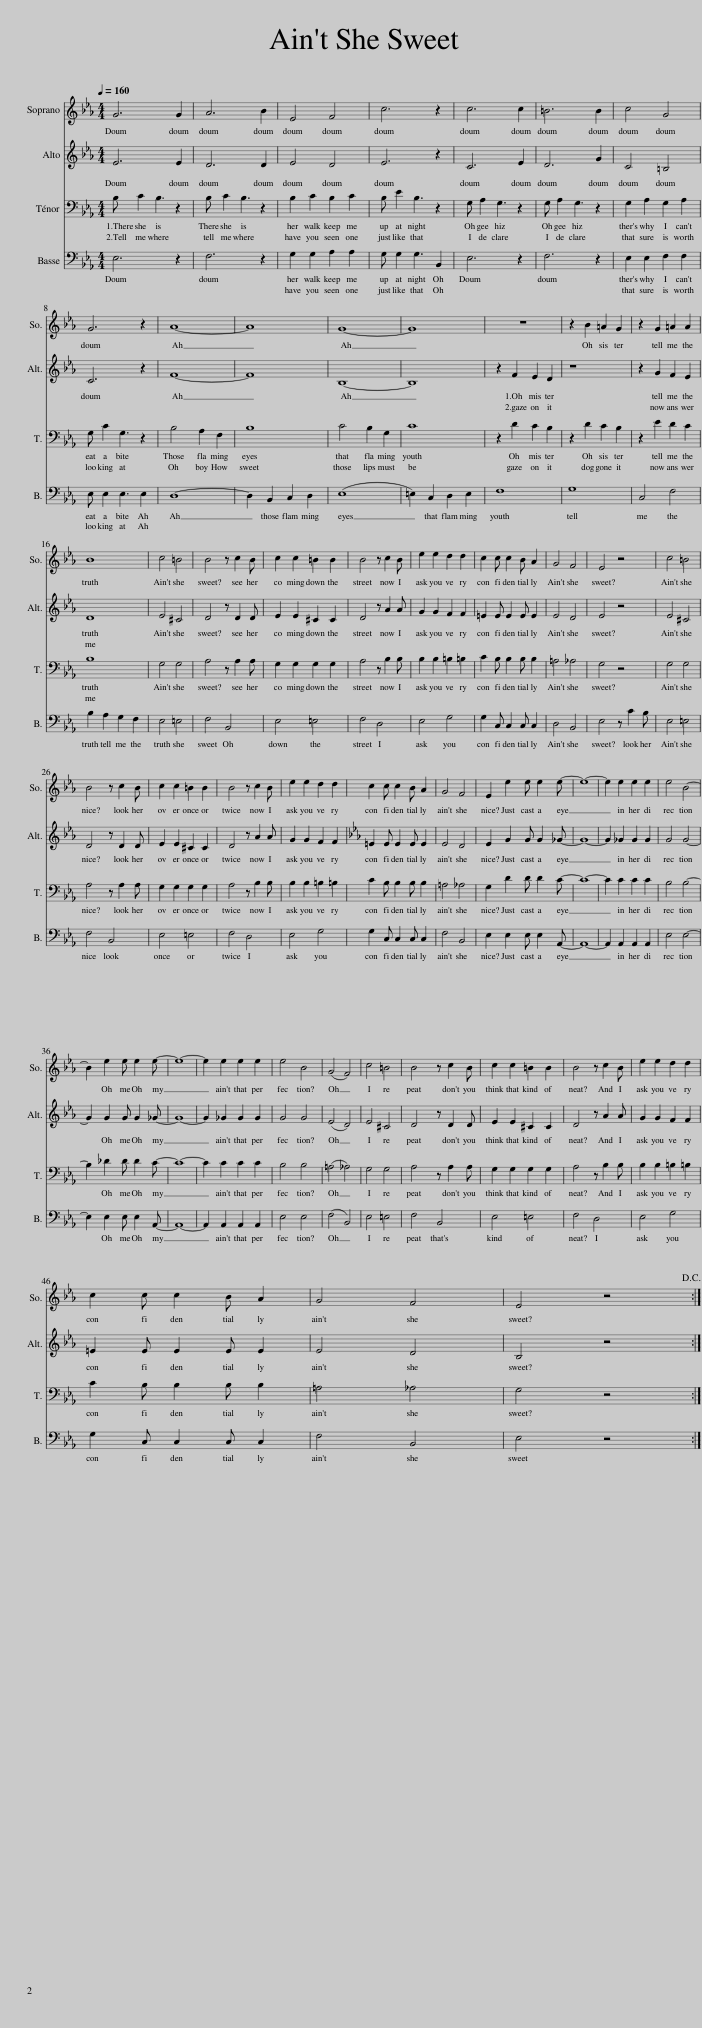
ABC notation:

X:1
%%score 1 2 3 4
L:1/8
Q:1/4=160
M:4/4
I:linebreak $
K:Eb
V:1 treble
V:2 treble
V:3 bass
V:4 bass
V:1
 G6 G2 | A6 B2 | E4 F4 | c6 z2 | c6 c2 | %5
 =B6 B2 | c4 G4 |$ G6 z2 | A8- | A8 | %10
 G8- | G8 | z8 | z2 B2 =A2 G2 | z2 G2 =A2 A2 |$ %15
 B8 | c4 =B4 | B4 z c2 B | c2 c2 =B2 B2 | B4 z c2 B | %20
 e2 e2 d2 d2 | c2 c c2 B A2 | G4 F4 | E4 z4 | c4 =B4 |$ %25
 B4 z c2 B | c2 c2 =B2 B2 | B4 z c2 B | e2 e2 d2 d2 | c2 c c2 B A2 | %30
 G4 F4 | E2 e2 e e2 e- | e8- | e2 e2 e2 e2 | e4 B4- |$ %35
 B2 e2 e e2 e- | e8- | e2 e2 e2 e2 | e4 B4 | (G4 F4) | %40
 c4 =B4 | B4 z c2 B | c2 c2 =B2 B2 | B4 z c2 B | e2 e2 d2 d2 |$ %45
 c2 c c2 B A2 | G4 F4 | E4 z4!D.C.! :| %48
V:2
 E6 E2 | D6 D2 | E4 D4 | E6 z2 | C6 E2 | %5
 D6 G2 | C4 =B,4 |$ C6 z2 | F8- | F8 | %10
 B,8- | B,8 | z2 F2 E2 D2 | z8 | z2 G2 F2 E2 |$ %15
 D8 | E4 ^C4 | D4 z D2 D | E2 E2 ^C2 C2 | D4 z A2 A | %20
 G2 G2 F2 F2 | =E2 E E2 E E2 | E4 D4 | E4 z4 | E4 ^C4 |$ %25
 D4 z D2 D | E2 E2 ^C2 C2 | D4 z A2 A | G2 G2 F2 F2 |[K:Eb] =E2 E E2 E E2 | %30
 E4 D4 | E2 G2 G G2 _G- | G8- | G2 _G2 G2 G2 | G4 G4- |$ %35
 G2 G2 G G2 _G- | G8- | G2 _G2 G2 G2 | G4 G4 | (E4 D4) | %40
 E4 ^C4 | D4 z D2 D | E2 E2 ^C2 C2 | D4 z A2 A | G2 G2 F2 F2 |$ %45
 =E2 E E2 E E2 | E4 D4 | B,4 z4 :| %48
V:3
 B, C2 B,3 z2 | B, C2 B,3 z2 | B,2 C2 B,2 C2 | B, E2 B,3 z2 | G, A,2 G,3 z2 | %5
 G, A,2 G,3 z2 | G,2 A,2 G,2 A,2 |$ G, C2 G,3 z2 | B,4 A,2 F,2 | B,8 | %10
 C4 B,2 G,2 | C8 | z2 D2 C2 B,2 | z2 D2 C2 B,2 | z2 E2 D2 C2 |$ %15
 B,8 | G,4 G,4 | A,4 z A,2 A, | G,2 G,2 G,2 G,2 | A,4 z B,2 B, | %20
 B,2 B,2 =B,2 =B,2 | C2 B, B,2 B, B,2 | =A,4 _A,4 | G,4 z4 | G,4 G,4 |$ %25
 A,4 z A,2 A, | G,2 G,2 G,2 G,2 | A,4 z B,2 B, | B,2 B,2 =B,2 =B,2 | C2 B, B,2 B, B,2 | %30
 =A,4 _A,4 | G,2 D2 D D2 C- | C8- | C2 C2 C2 C2 | B,4 B,4- |$ %35
 B,2 _D2 D D2 C- | C8- | C2 C2 C2 C2 | B,4 B,4 | (=A,4 _A,4) | %40
 G,4 G,4 | A,4 z A,2 A, | G,2 G,2 G,2 G,2 | A,4 z B,2 B, | B,2 B,2 =B,2 =B,2 |$ %45
 C2 B, B,2 B, B,2 | =A,4 _A,4 | G,4 z4 :| %48
V:4
 E,6 z2 | F,6 z2 | G,2 G,2 A,2 A,2 | G, G,2 G,3 B,,2 | E,6 z2 | %5
 F,6 z2 | E,2 E,2 F,2 F,2 |$ E, E,2 E,3 E,2 | D,8- | D,2 B,,2 C,2 D,2 | %10
 (E,8 | =E,2) C,2 D,2 E,2 | F,8 | G,8 | C,4 F,4 |$ %15
 B,2 A,2 G,2 F,2 | E,4 =E,4 | F,4 B,,4 | E,4 =E,4 | F,4 D,4 | %20
 E,4 G,4 | G,2 C, C,2 C, C,2 | D,4 B,,4 | E,4 z C2 B, | E,4 =E,4 |$ %25
 F,4 B,,4 | E,4 =E,4 | F,4 D,4 | E,4 G,4 | G,2 C, C,2 C, C,2 | %30
 F,4 B,,4 | E,2 E,2 E, E,2 A,,- | A,,8- | A,,2 A,,2 A,,2 A,,2 | E,4 E,4- |$ %35
 E,2 E,2 E, E,2 A,,- | A,,8- | A,,2 A,,2 A,,2 A,,2 | E,4 E,4 | (F,4 B,,4) | %40
 E,4 =E,4 | F,4 B,,4 | E,4 =E,4 | F,4 D,4 | E,4 G,4 |$ %45
 G,2 C, C,2 C, C,2 | F,4 B,,4 | E,4 z4 :| %48
